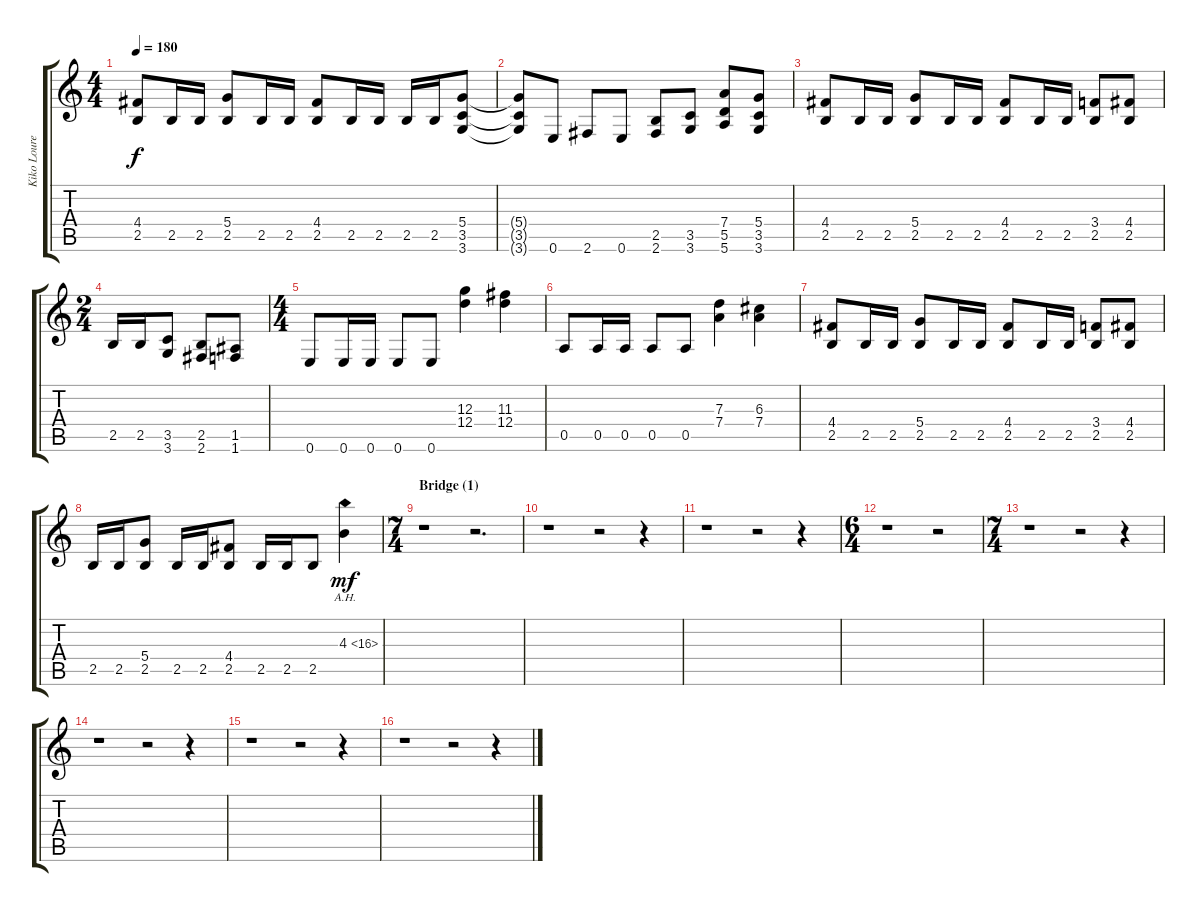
\track ("Kiko Loureiro" "Kiko Loure") {instrument distortionguitar}
\staff {score tabs}
\tuning (E4 B3 G3 D3 A2 E2) {hide}
\ts (4 4)
\tempo 180
\clef g2
\ks c
(4.4 2.5).8{dy f} 2.5.16 2.5.16 (5.4 2.5).8 2.5.16 2.5.16 (4.4 2.5).8 2.5.16 2.5.16 2.5.16 2.5.16 (5.4 3.5 3.6).8 |
(5.4{t} 3.5{t} 3.6{t}).8 0.6.8 2.6.8 0.6.8 (2.5 2.6).8 (3.5 3.6).8 (7.4 5.5 5.6).8 (5.4 3.5 3.6).8 |
(4.4 2.5).8 2.5.16 2.5.16 (5.4 2.5).8 2.5.16 2.5.16 (4.4 2.5).8 2.5.16 2.5.16 (3.4 2.5).8 (4.4 2.5).8 |
\ts (2 4)
2.5.16 2.5.16 (3.5 3.6).8 (2.5 2.6).8 (1.5 1.6).8 |
\ts (4 4)
0.6.8 0.6.16 0.6.16 0.6.8 0.6.8 (12.3 12.4).4 (11.3 12.4).4 |
0.5.8 0.5.16 0.5.16 0.5.8 0.5.8 (7.3 7.4).4 (6.3 7.4).4 |
(4.4 2.5).8 2.5.16 2.5.16 (5.4 2.5).8 2.5.16 2.5.16 (4.4 2.5).8 2.5.16 2.5.16 (3.4 2.5).8 (4.4 2.5).8 |
2.5.16 2.5.16 (5.4 2.5).8 2.5.16 2.5.16 (4.4 2.5).8 2.5.16 2.5.16 2.5.8 4.3{ah 12}.4{dy mf instrument guitarharmonics} |
\ts (7 4)
\section ("" "Bridge (1)")
r.1{instrument distortionguitar} r.2{d} |
r.1 r.2 r.4 |
r.1 r.2 r.4 |
\ts (6 4)
r.1 r.2 |
\ts (7 4)
r.1 r.2 r.4 |
r.1 r.2 r.4 |
r.1 r.2 r.4 |
r.1 r.2 r.4
